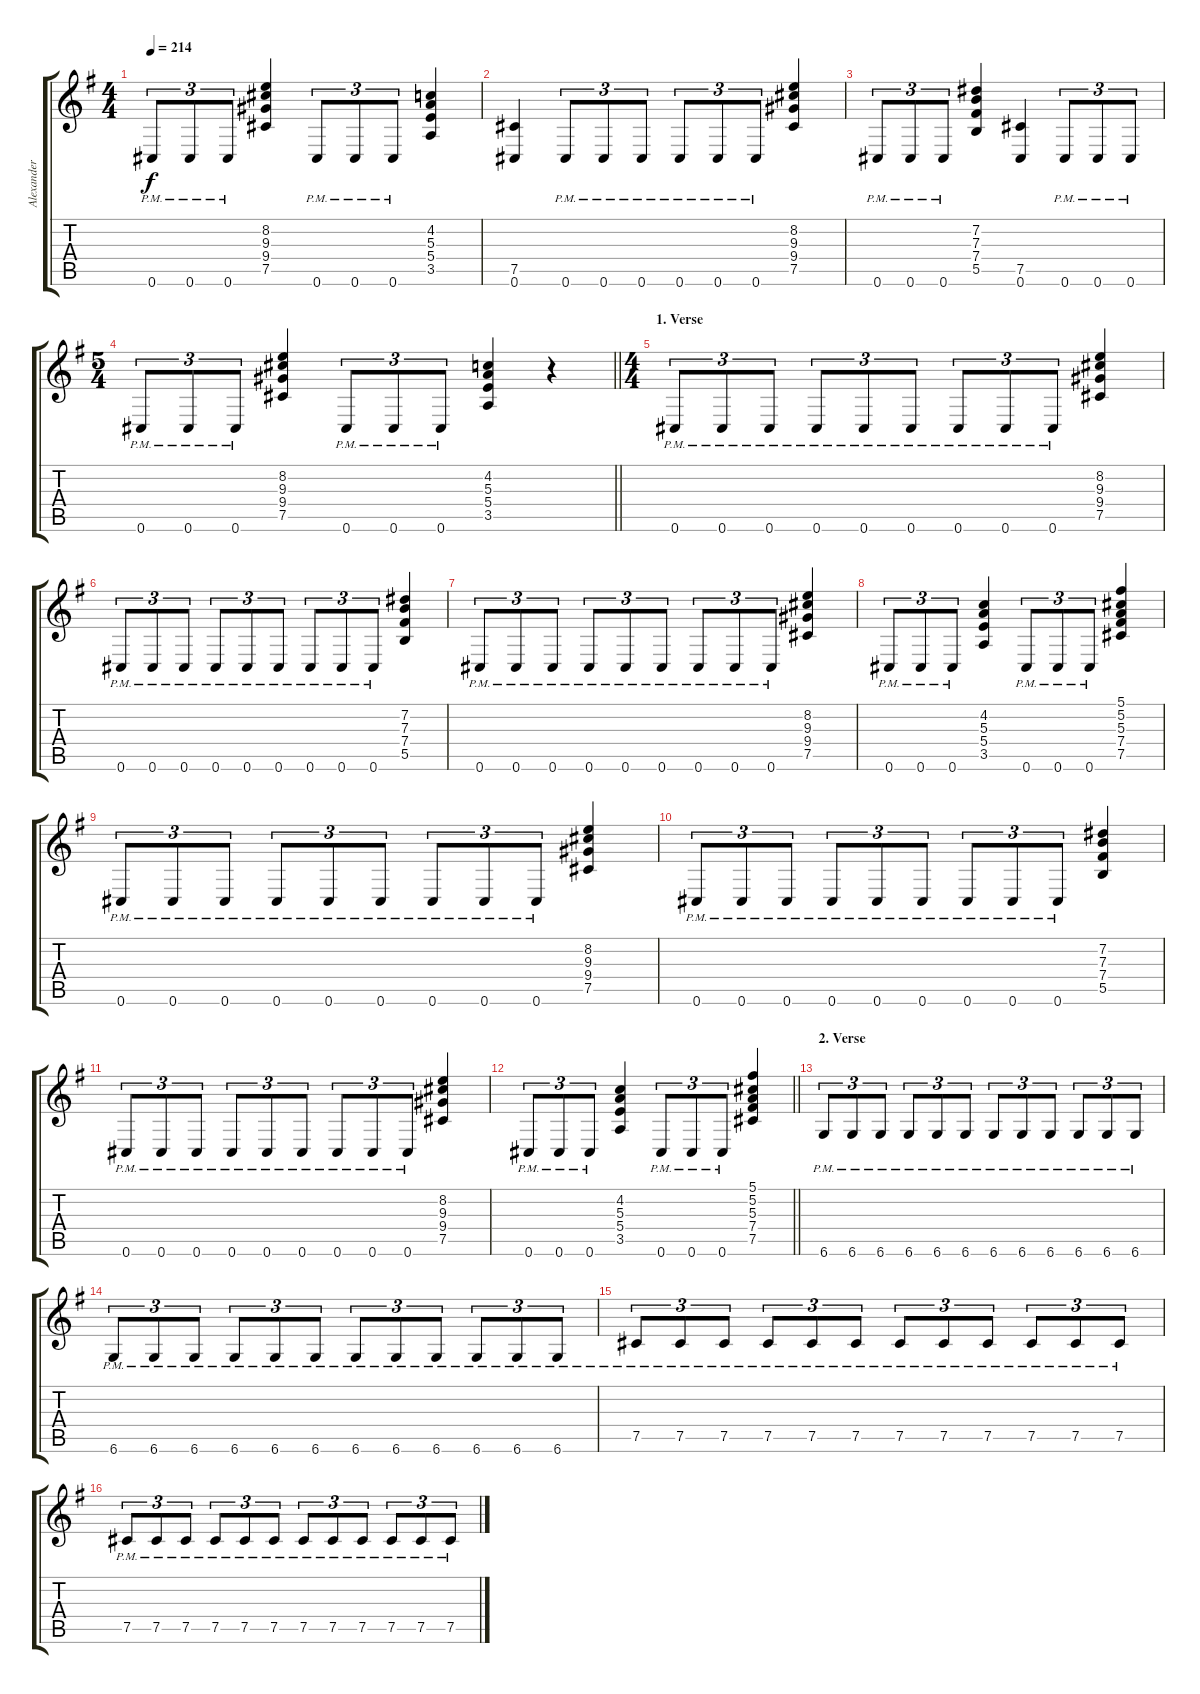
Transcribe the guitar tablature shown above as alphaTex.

\track ("Alexander Kuoppala" "Alexander ") {instrument distortionguitar}
\staff {score tabs}
\tuning (Db4 Ab3 E3 B2 Gb2 Db2) {hide}
\ts (4 4)
\tempo 214
\clef g2
\ks g
0.6{pm}.8{tu (3 2) dy f} 0.6{pm}.8{tu (3 2)} 0.6{pm}.8{tu (3 2)} (8.2 9.3 9.4 7.5).4 0.6{pm}.8{tu (3 2)} 0.6{pm}.8{tu (3 2)} 0.6{pm}.8{tu (3 2)} (4.2 5.3 5.4 3.5).4 |
(7.5 0.6).4 0.6{pm}.8{tu (3 2)} 0.6{pm}.8{tu (3 2)} 0.6{pm}.8{tu (3 2)} 0.6{pm}.8{tu (3 2)} 0.6{pm}.8{tu (3 2)} 0.6{pm}.8{tu (3 2)} (8.2 9.3 9.4 7.5).4 |
0.6{pm}.8{tu (3 2)} 0.6{pm}.8{tu (3 2)} 0.6{pm}.8{tu (3 2)} (7.2 7.3 7.4 5.5).4 (7.5 0.6).4 0.6{pm}.8{tu (3 2)} 0.6{pm}.8{tu (3 2)} 0.6{pm}.8{tu (3 2)} |
\ts (5 4)
\barLineRight lightlight
0.6{pm}.8{tu (3 2)} 0.6{pm}.8{tu (3 2)} 0.6{pm}.8{tu (3 2)} (8.2 9.3 9.4 7.5).4 0.6{pm}.8{tu (3 2)} 0.6{pm}.8{tu (3 2)} 0.6{pm}.8{tu (3 2)} (4.2 5.3 5.4 3.5).4 r.4 |
\ts (4 4)
\section ("" "1. Verse")
0.6{pm}.8{tu (3 2)} 0.6{pm}.8{tu (3 2)} 0.6{pm}.8{tu (3 2)} 0.6{pm}.8{tu (3 2)} 0.6{pm}.8{tu (3 2)} 0.6{pm}.8{tu (3 2)} 0.6{pm}.8{tu (3 2)} 0.6{pm}.8{tu (3 2)} 0.6{pm}.8{tu (3 2)} (8.2 9.3 9.4 7.5).4 |
0.6{pm}.8{tu (3 2)} 0.6{pm}.8{tu (3 2)} 0.6{pm}.8{tu (3 2)} 0.6{pm}.8{tu (3 2)} 0.6{pm}.8{tu (3 2)} 0.6{pm}.8{tu (3 2)} 0.6{pm}.8{tu (3 2)} 0.6{pm}.8{tu (3 2)} 0.6{pm}.8{tu (3 2)} (7.2 7.3 7.4 5.5).4 |
0.6{pm}.8{tu (3 2)} 0.6{pm}.8{tu (3 2)} 0.6{pm}.8{tu (3 2)} 0.6{pm}.8{tu (3 2)} 0.6{pm}.8{tu (3 2)} 0.6{pm}.8{tu (3 2)} 0.6{pm}.8{tu (3 2)} 0.6{pm}.8{tu (3 2)} 0.6{pm}.8{tu (3 2)} (8.2 9.3 9.4 7.5).4 |
0.6{pm}.8{tu (3 2)} 0.6{pm}.8{tu (3 2)} 0.6{pm}.8{tu (3 2)} (4.2 5.3 5.4 3.5).4 0.6{pm}.8{tu (3 2)} 0.6{pm}.8{tu (3 2)} 0.6{pm}.8{tu (3 2)} (5.1 5.2 5.3 7.4 7.5).4 |
0.6{pm}.8{tu (3 2)} 0.6{pm}.8{tu (3 2)} 0.6{pm}.8{tu (3 2)} 0.6{pm}.8{tu (3 2)} 0.6{pm}.8{tu (3 2)} 0.6{pm}.8{tu (3 2)} 0.6{pm}.8{tu (3 2)} 0.6{pm}.8{tu (3 2)} 0.6{pm}.8{tu (3 2)} (8.2 9.3 9.4 7.5).4 |
0.6{pm}.8{tu (3 2)} 0.6{pm}.8{tu (3 2)} 0.6{pm}.8{tu (3 2)} 0.6{pm}.8{tu (3 2)} 0.6{pm}.8{tu (3 2)} 0.6{pm}.8{tu (3 2)} 0.6{pm}.8{tu (3 2)} 0.6{pm}.8{tu (3 2)} 0.6{pm}.8{tu (3 2)} (7.2 7.3 7.4 5.5).4 |
0.6{pm}.8{tu (3 2)} 0.6{pm}.8{tu (3 2)} 0.6{pm}.8{tu (3 2)} 0.6{pm}.8{tu (3 2)} 0.6{pm}.8{tu (3 2)} 0.6{pm}.8{tu (3 2)} 0.6{pm}.8{tu (3 2)} 0.6{pm}.8{tu (3 2)} 0.6{pm}.8{tu (3 2)} (8.2 9.3 9.4 7.5).4 |
\barLineRight lightlight
0.6{pm}.8{tu (3 2)} 0.6{pm}.8{tu (3 2)} 0.6{pm}.8{tu (3 2)} (4.2 5.3 5.4 3.5).4 0.6{pm}.8{tu (3 2)} 0.6{pm}.8{tu (3 2)} 0.6{pm}.8{tu (3 2)} (5.1 5.2 5.3 7.4 7.5).4 |
\section ("" "2. Verse")
6.6{pm}.8{tu (3 2)} 6.6{pm}.8{tu (3 2)} 6.6{pm}.8{tu (3 2)} 6.6{pm}.8{tu (3 2)} 6.6{pm}.8{tu (3 2)} 6.6{pm}.8{tu (3 2)} 6.6{pm}.8{tu (3 2)} 6.6{pm}.8{tu (3 2)} 6.6{pm}.8{tu (3 2)} 6.6{pm}.8{tu (3 2)} 6.6{pm}.8{tu (3 2)} 6.6{pm}.8{tu (3 2)} |
6.6{pm}.8{tu (3 2)} 6.6{pm}.8{tu (3 2)} 6.6{pm}.8{tu (3 2)} 6.6{pm}.8{tu (3 2)} 6.6{pm}.8{tu (3 2)} 6.6{pm}.8{tu (3 2)} 6.6{pm}.8{tu (3 2)} 6.6{pm}.8{tu (3 2)} 6.6{pm}.8{tu (3 2)} 6.6{pm}.8{tu (3 2)} 6.6{pm}.8{tu (3 2)} 6.6{pm}.8{tu (3 2)} |
7.5{pm}.8{tu (3 2)} 7.5{pm}.8{tu (3 2)} 7.5{pm}.8{tu (3 2)} 7.5{pm}.8{tu (3 2)} 7.5{pm}.8{tu (3 2)} 7.5{pm}.8{tu (3 2)} 7.5{pm}.8{tu (3 2)} 7.5{pm}.8{tu (3 2)} 7.5{pm}.8{tu (3 2)} 7.5{pm}.8{tu (3 2)} 7.5{pm}.8{tu (3 2)} 7.5{pm}.8{tu (3 2)} |
7.5{pm}.8{tu (3 2)} 7.5{pm}.8{tu (3 2)} 7.5{pm}.8{tu (3 2)} 7.5{pm}.8{tu (3 2)} 7.5{pm}.8{tu (3 2)} 7.5{pm}.8{tu (3 2)} 7.5{pm}.8{tu (3 2)} 7.5{pm}.8{tu (3 2)} 7.5{pm}.8{tu (3 2)} 7.5{pm}.8{tu (3 2)} 7.5{pm}.8{tu (3 2)} 7.5{pm}.8{tu (3 2)}
